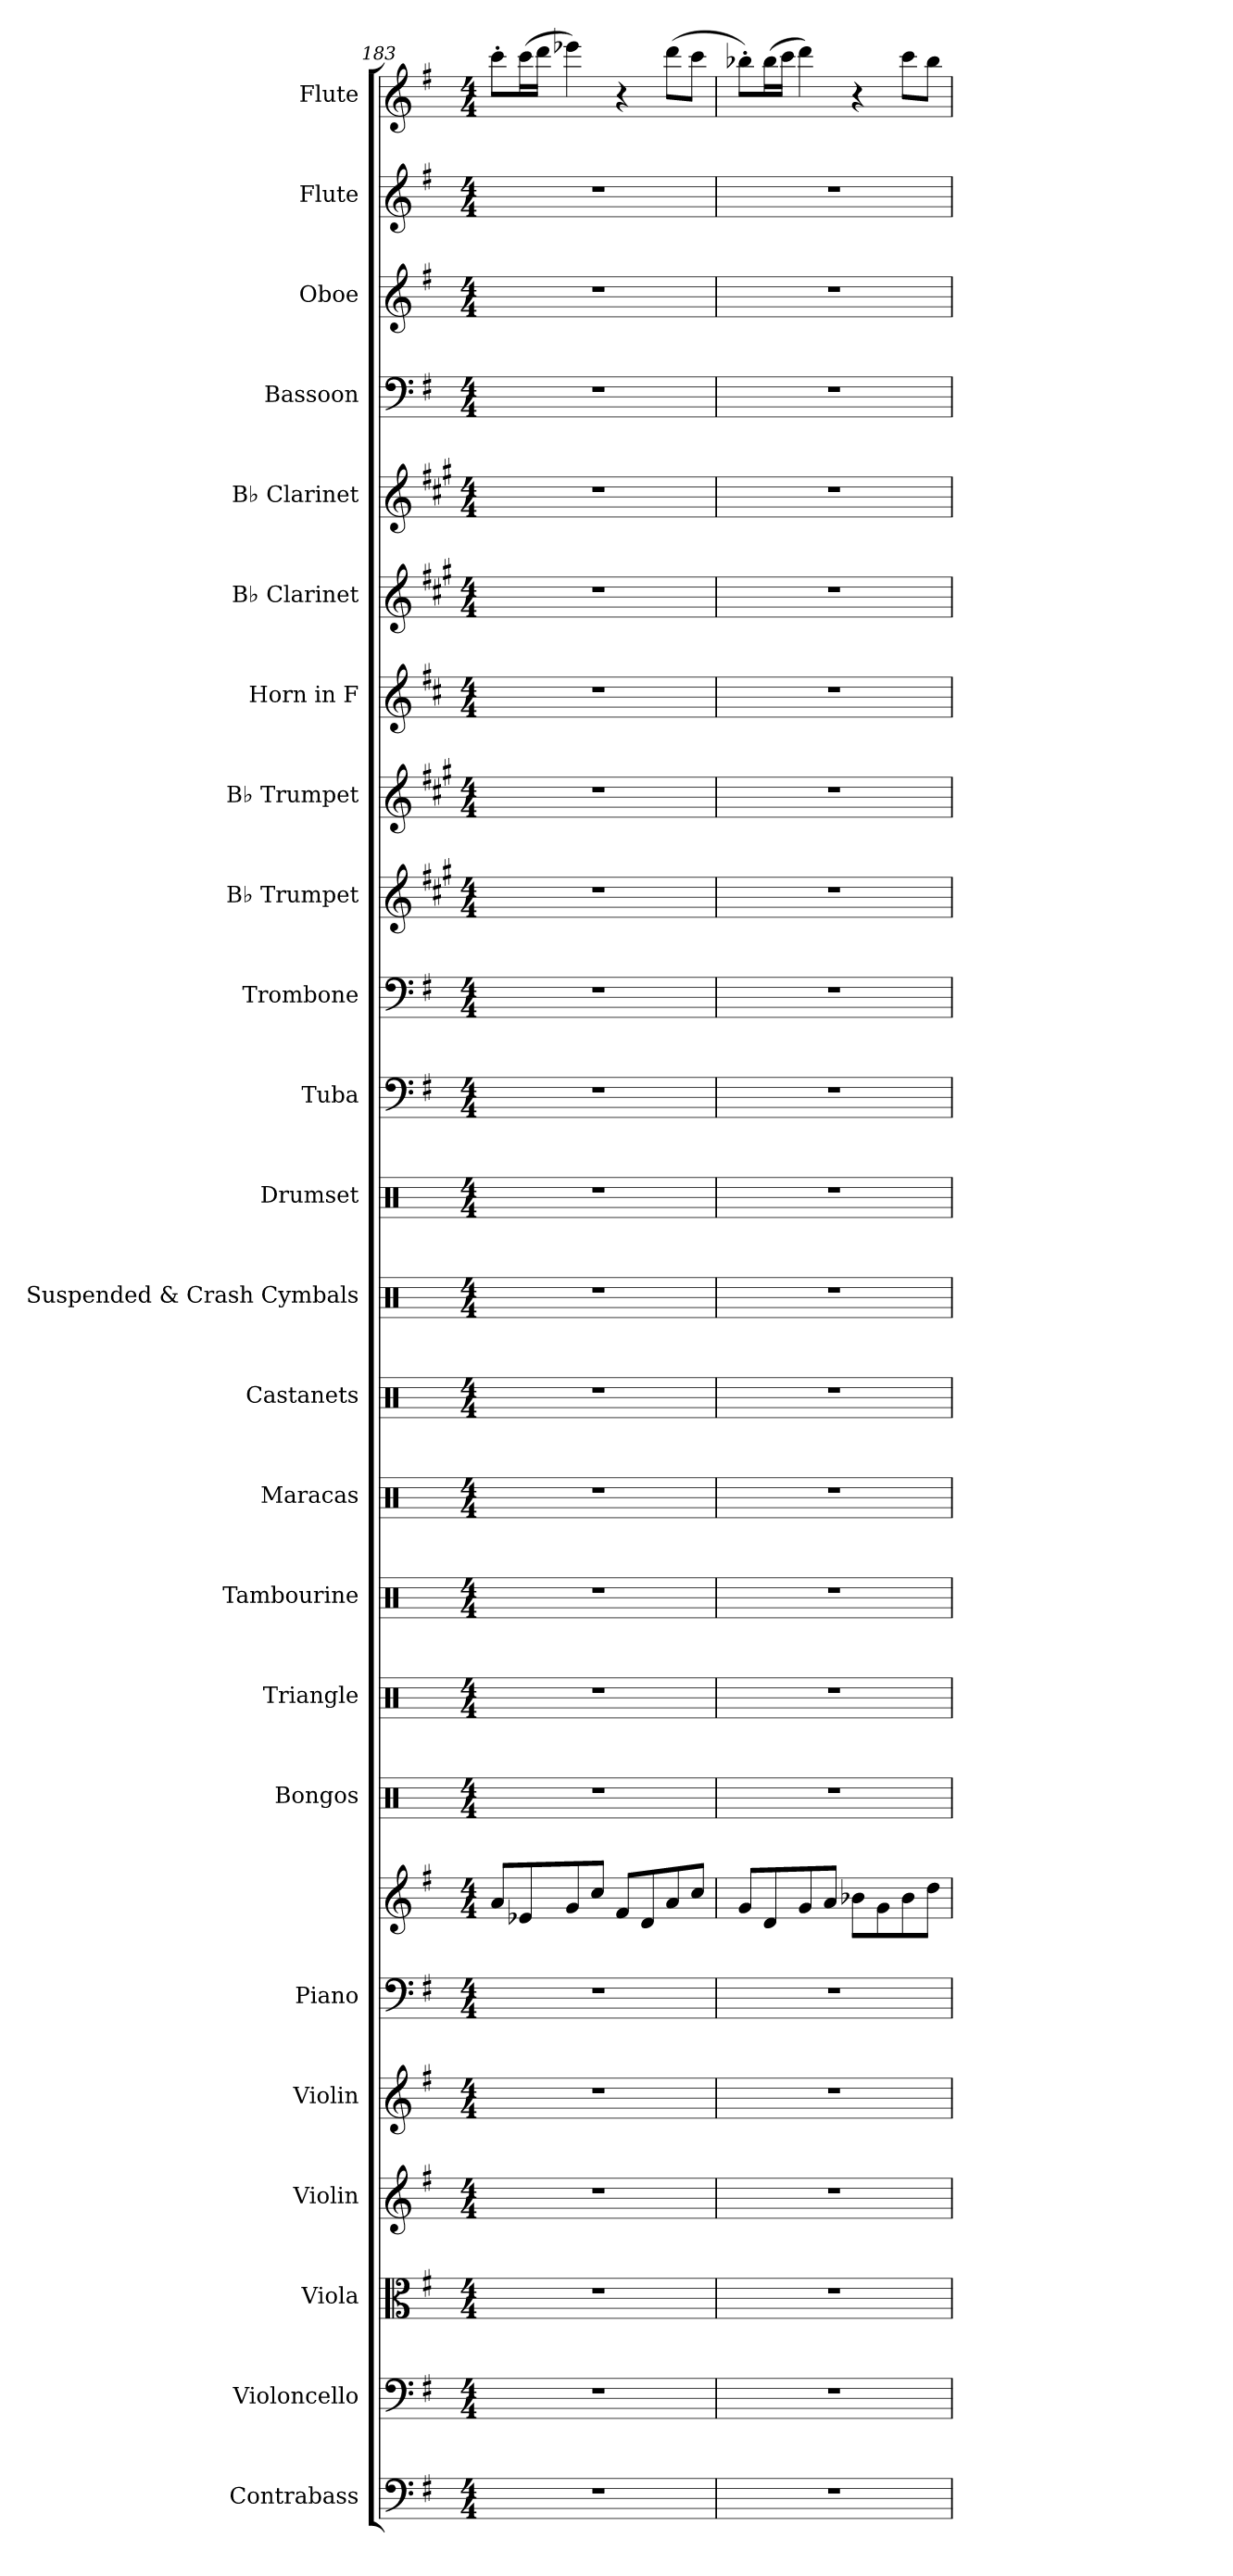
**kern	**kern	**kern	**kern	**kern	**kern	**kern	**kern	**kern	**kern	**kern	**kern	**kern	**kern	**kern	**kern	**kern	**kern	**kern	**kern	**kern	**kern	**kern	**kern	**kern
*part24	*part23	*part22	*part21	*part20	*part19	*part19	*part18	*part17	*part16	*part15	*part14	*part13	*part12	*part11	*part10	*part9	*part8	*part7	*part6	*part5	*part4	*part3	*part2	*part1
*staff25	*staff24	*staff23	*staff22	*staff21	*staff20	*staff19	*staff18	*staff17	*staff16	*staff15	*staff14	*staff13	*staff12	*staff11	*staff10	*staff9	*staff8	*staff7	*staff6	*staff5	*staff4	*staff3	*staff2	*staff1
*I"Contrabass	*I"Violoncello	*I"Viola	*I"Violin	*I"Violin	*I"Piano	*	*I"Bongos	*I"Triangle	*I"Tambourine	*I"Maracas	*I"Castanets	*I"Suspended &amp; Crash Cymbals	*I"Drumset	*I"Tuba	*I"Trombone	*I"B♭ Trumpet	*I"B♭ Trumpet	*I"Horn in F	*I"B♭ Clarinet	*I"B♭ Clarinet	*I"Bassoon	*I"Oboe	*I"Flute	*I"Flute
*I'Cb.	*I'Vc.	*I'Vla.	*I'Vln.	*I'Vln.	*I'Pno.	*	*I'Bon.	*I'Trgl.	*I'Tamb.	*I'Mrcs.	*I'Cst.	*I'Cym.	*I'D. Set	*I'Tba.	*I'Tbn.	*I'B♭ Tpt.	*I'B♭ Tpt.	*	*I'B♭ Cl.	*I'B♭ Cl.	*I'Bsn.	*I'Ob.	*I'Fl.	*I'Fl.
*clefF4	*clefF4	*clefC3	*clefG2	*clefG2	*clefF4	*clefG2	*clefX	*clefX	*clefX	*clefX	*clefX	*clefX	*clefX	*clefF4	*clefF4	*clefG2	*clefG2	*clefG2	*clefG2	*clefG2	*clefF4	*clefG2	*clefG2	*clefG2
*ITrd7c12	*	*	*	*	*	*	*	*	*	*	*	*	*	*	*	*ITrd1c2	*ITrd1c2	*ITrd4c7	*ITrd1c2	*ITrd1c2	*	*	*	*
*k[f#]	*k[f#]	*k[f#]	*k[f#]	*k[f#]	*k[f#]	*k[f#]	*k[]	*k[]	*k[]	*k[]	*k[]	*k[]	*k[]	*k[f#]	*k[f#]	*k[f#]	*k[f#]	*k[f#]	*k[f#]	*k[f#]	*k[f#]	*k[f#]	*k[f#]	*k[f#]
*M4/4	*M4/4	*M4/4	*M4/4	*M4/4	*M4/4	*M4/4	*M4/4	*M4/4	*M4/4	*M4/4	*M4/4	*M4/4	*M4/4	*M4/4	*M4/4	*M4/4	*M4/4	*M4/4	*M4/4	*M4/4	*M4/4	*M4/4	*M4/4	*M4/4
=183	=183	=183	=183	=183	=183	=183	=183	=183	=183	=183	=183	=183	=183	=183	=183	=183	=183	=183	=183	=183	=183	=183	=183	=183
1r	1r	1r	1r	1r	1r	8a/L	1r	1r	1r	1r	1r	1r	1r	1r	1r	1r	1r	1r	1r	1r	1r	1r	1r	8ccc'\L
.	.	.	.	.	.	8e-X/	.	.	.	.	.	.	.	.	.	.	.	.	.	.	.	.	.	(16ccc\L
.	.	.	.	.	.	.	.	.	.	.	.	.	.	.	.	.	.	.	.	.	.	.	.	16ddd\JJ
.	.	.	.	.	.	8g/	.	.	.	.	.	.	.	.	.	.	.	.	.	.	.	.	.	4eee-X\)
.	.	.	.	.	.	8cc/J	.	.	.	.	.	.	.	.	.	.	.	.	.	.	.	.	.	.
.	.	.	.	.	.	8f#/L	.	.	.	.	.	.	.	.	.	.	.	.	.	.	.	.	.	4r
.	.	.	.	.	.	8d/	.	.	.	.	.	.	.	.	.	.	.	.	.	.	.	.	.	.
.	.	.	.	.	.	8a/	.	.	.	.	.	.	.	.	.	.	.	.	.	.	.	.	.	(8ddd\L
.	.	.	.	.	.	8cc/J	.	.	.	.	.	.	.	.	.	.	.	.	.	.	.	.	.	8ccc\J
=184	=184	=184	=184	=184	=184	=184	=184	=184	=184	=184	=184	=184	=184	=184	=184	=184	=184	=184	=184	=184	=184	=184	=184	=184
1r	1r	1r	1r	1r	1r	8g/L	1r	1r	1r	1r	1r	1r	1r	1r	1r	1r	1r	1r	1r	1r	1r	1r	1r	8bb-X'\L)
.	.	.	.	.	.	8d/	.	.	.	.	.	.	.	.	.	.	.	.	.	.	.	.	.	(16bb-\L
.	.	.	.	.	.	.	.	.	.	.	.	.	.	.	.	.	.	.	.	.	.	.	.	16ccc\JJ
.	.	.	.	.	.	8g/	.	.	.	.	.	.	.	.	.	.	.	.	.	.	.	.	.	4ddd\)
.	.	.	.	.	.	8a/J	.	.	.	.	.	.	.	.	.	.	.	.	.	.	.	.	.	.
.	.	.	.	.	.	8b-X\L	.	.	.	.	.	.	.	.	.	.	.	.	.	.	.	.	.	4r
.	.	.	.	.	.	8g\	.	.	.	.	.	.	.	.	.	.	.	.	.	.	.	.	.	.
.	.	.	.	.	.	8b-\	.	.	.	.	.	.	.	.	.	.	.	.	.	.	.	.	.	8ccc\L
.	.	.	.	.	.	8dd\J	.	.	.	.	.	.	.	.	.	.	.	.	.	.	.	.	.	8bb-\J
=	=	=	=	=	=	=	=	=	=	=	=	=	=	=	=	=	=	=	=	=	=	=	=	=
*-	*-	*-	*-	*-	*-	*-	*-	*-	*-	*-	*-	*-	*-	*-	*-	*-	*-	*-	*-	*-	*-	*-	*-	*-
